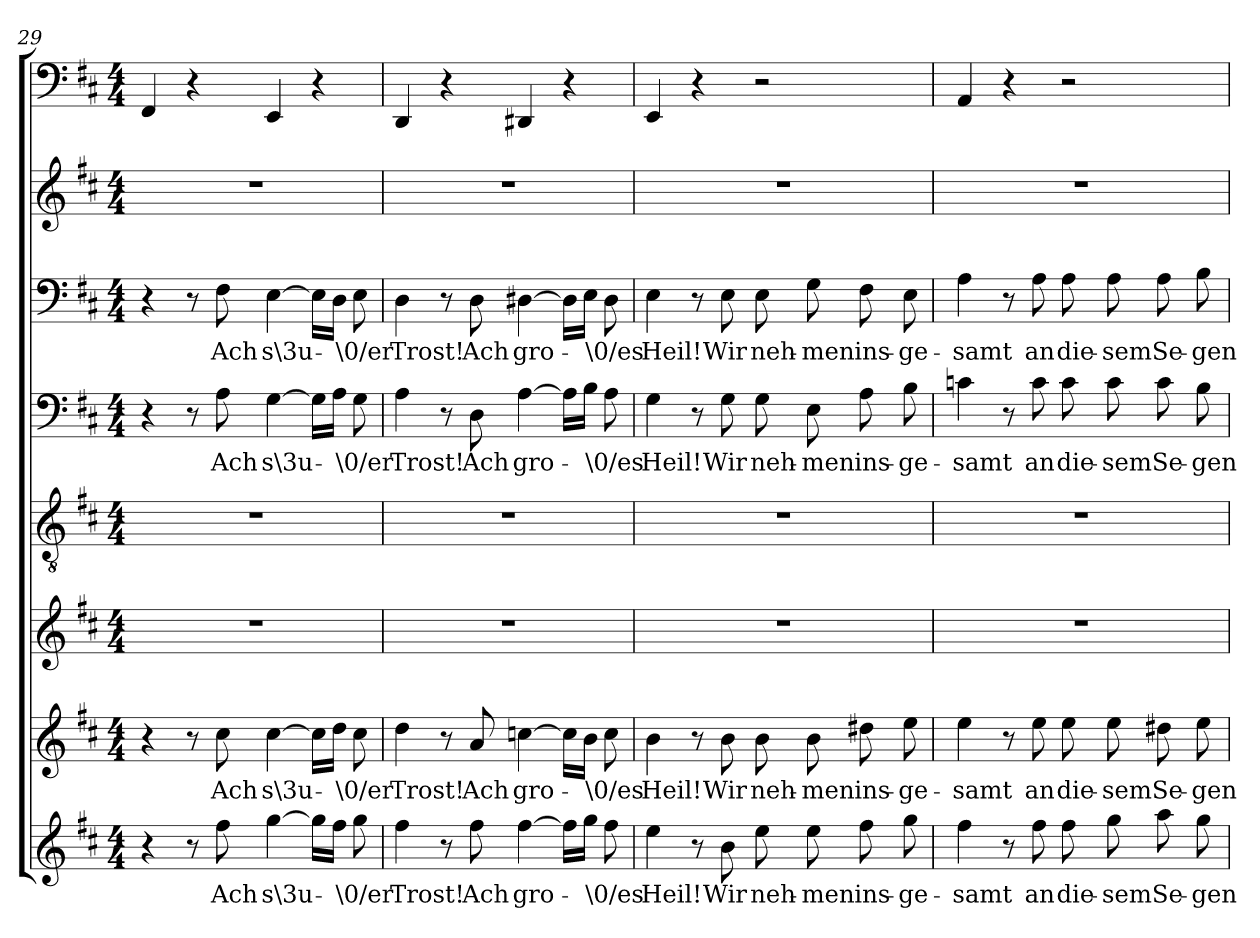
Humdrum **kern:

**kern	**text	**kern	**text	**kern	**kern	**kern	**text	**kern	**text	**kern	**kern
*part8	*part8	*part7	*part7	*part6	*part5	*part4	*part4	*part3	*part3	*part2	*part1
*staff8	*staff8	*staff7	*staff7	*staff6	*staff5	*staff4	*staff4	*staff3	*staff3	*staff2	*staff1
*clefG2	*	*clefG2	*	*clefG2	*clefGv2	*clefF4	*	*clefF4	*	*clefG2	*clefF4
*k[f#c#]	*	*k[f#c#]	*	*k[f#c#]	*k[f#c#]	*k[f#c#]	*	*k[f#c#]	*	*k[f#c#]	*k[f#c#]
*D:	*	*D:	*	*D:	*D:	*D:	*	*D:	*	*D:	*D:
*M4/4	*	*M4/4	*	*M4/4	*M4/4	*M4/4	*	*M4/4	*	*M4/4	*M4/4
=29	=29	=29	=29	=29	=29	=29	=29	=29	=29	=29	=29
4r	.	4r	.	1r	1r	4r	.	4r	.	1r	4FF#/
8r	.	8r	.	.	.	8r	.	8r	.	.	4r
8ff#\	Ach	8cc#\	Ach	.	.	8A\	Ach	8F#\	Ach	.	.
[4gg\	s\3u-	[4cc#\	s\3u-	.	.	[4G\	s\3u-	[4E\	s\3u-	.	4EE/
16gg\LL]	.	16cc#\LL]	.	.	.	16G\LL]	.	16E\LL]	.	.	4r
16ff#\JJ	.	16dd\JJ	.	.	.	16A\JJ	.	16D\JJ	.	.	.
8gg\	-\0/er	8cc#\	-\0/er	.	.	8G\	-\0/er	8E\	-\0/er	.	.
=30	=30	=30	=30	=30	=30	=30	=30	=30	=30	=30	=30
4ff#\	Trost!	4dd\	Trost!	1r	1r	4A\	Trost!	4D\	Trost!	1r	4DD/
8r	.	8r	.	.	.	8r	.	8r	.	.	4r
8ff#\	Ach	8a/	Ach	.	.	8D\	Ach	8D\	Ach	.	.
[4ff#\	gro-	[4ccn\	gro-	.	.	[4A\	gro-	[4D#X\	gro-	.	4DD#X/
16ff#\LL]	.	16cc\LL]	.	.	.	16A\LL]	.	16D#\LL]	.	.	4r
16gg\JJ	.	16b\JJ	.	.	.	16B\JJ	.	16E\JJ	.	.	.
8ff#\	-\0/es	8cc\	-\0/es	.	.	8A\	-\0/es	8D#\	-\0/es	.	.
=31	=31	=31	=31	=31	=31	=31	=31	=31	=31	=31	=31
4ee\	Heil!	4b\	Heil!	1r	1r	4G\	Heil!	4E\	Heil!	1r	4EE/
8r	.	8r	.	.	.	8r	.	8r	.	.	4r
8b\	Wir	8b\	Wir	.	.	8G\	Wir	8E\	Wir	.	.
8ee\	neh-	8b\	neh-	.	.	8G\	neh-	8E\	neh-	.	2r
8ee\	-men	8b\	-men	.	.	8E\	-men	8G\	-men	.	.
8ff#\	ins-	8dd#X\	ins-	.	.	8A\	ins-	8F#\	ins-	.	.
8gg\	-ge-	8ee\	-ge-	.	.	8B\	-ge-	8E\	-ge-	.	.
=32	=32	=32	=32	=32	=32	=32	=32	=32	=32	=32	=32
4ff#\	-samt	4ee\	-samt	1r	1r	4cn\	-samt	4A\	-samt	1r	4AA/
8r	.	8r	.	.	.	8r	.	8r	.	.	4r
8ff#\	an	8ee\	an	.	.	8c\	an	8A\	an	.	.
8ff#\	die-	8ee\	die-	.	.	8c\	die-	8A\	die-	.	2r
8gg\	-sem	8ee\	-sem	.	.	8c\	-sem	8A\	-sem	.	.
8aa\	Se-	8dd#X\	Se-	.	.	8c\	Se-	8A\	Se-	.	.
8gg\	-gen	8ee\	-gen	.	.	8B\	-gen	8B\	-gen	.	.
=	=	=	=	=	=	=	=	=	=	=	=
*-	*-	*-	*-	*-	*-	*-	*-	*-	*-	*-	*-
